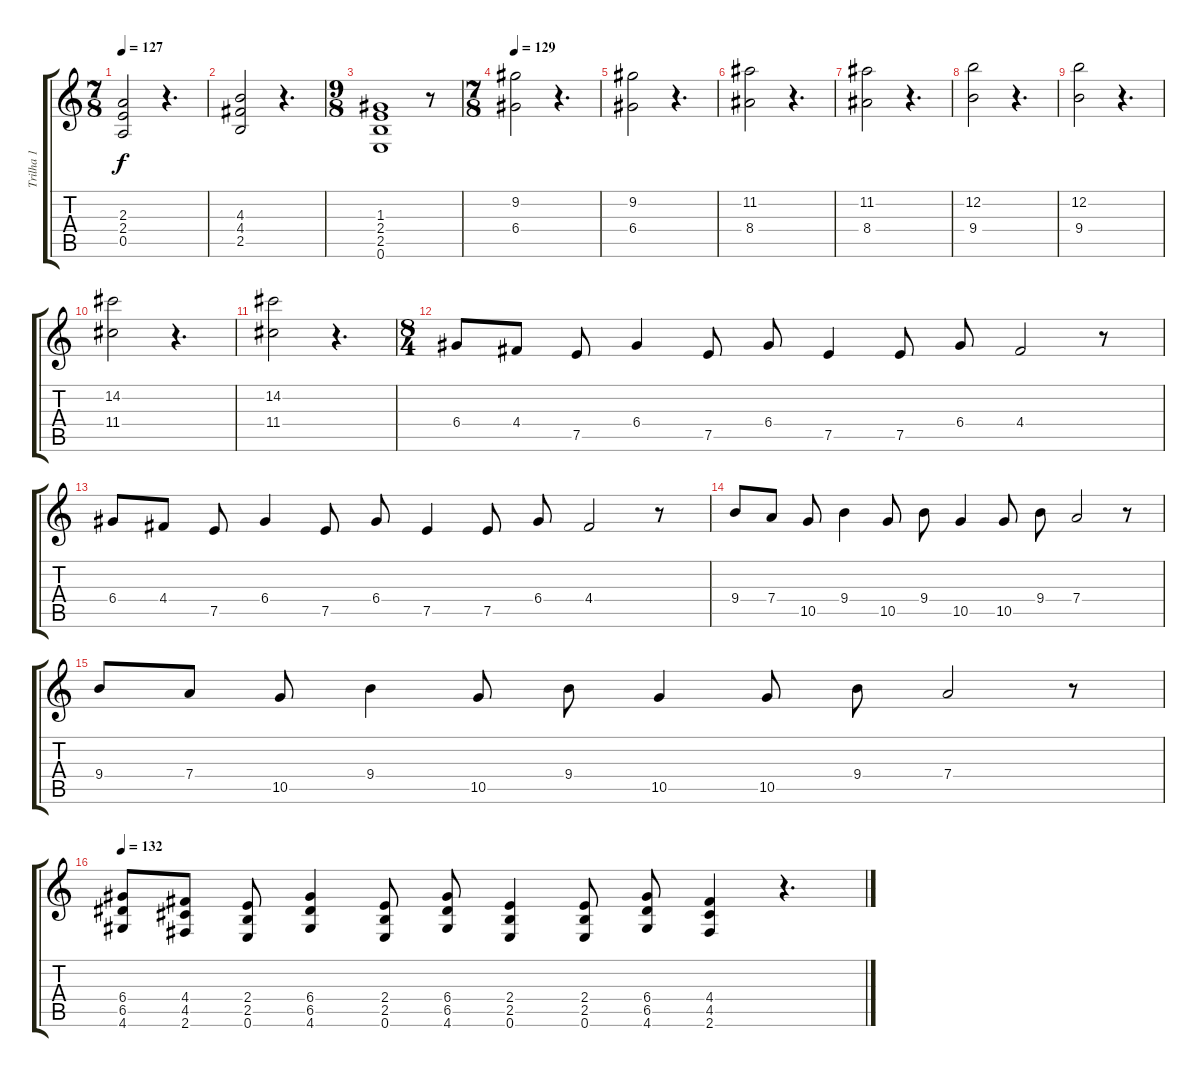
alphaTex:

\track ("Trilha 1" "Trilha 1") {instrument acousticguitarnylon}
\staff {score tabs}
\tuning (E4 B3 G3 D3 A2 E2) {hide}
\ts (7 8)
\tempo 127
\clef g2
\ks c
(2.3 2.4 0.5).2{dy f} r.4{d} |
(4.3 4.4 2.5).2 r.4{d} |
\ts (9 8)
(1.3 2.4 2.5 0.6).1 r.8 |
\ts (7 8)
\tempo 129
(9.2 6.4).2 r.4{d} |
(9.2 6.4).2 r.4{d} |
(11.2 8.4).2 r.4{d} |
(11.2 8.4).2 r.4{d} |
(12.2 9.4).2 r.4{d} |
(12.2 9.4).2 r.4{d} |
(14.2 11.4).2 r.4{d} |
(14.2 11.4).2 r.4{d} |
\ts (8 4)
6.4.8 4.4.8 7.5.8 6.4.4 7.5.8 6.4.8 7.5.4 7.5.8 6.4.8 4.4.2 r.8 |
6.4.8 4.4.8 7.5.8 6.4.4 7.5.8 6.4.8 7.5.4 7.5.8 6.4.8 4.4.2 r.8 |
9.4.8 7.4.8 10.5.8 9.4.4 10.5.8 9.4.8 10.5.4 10.5.8 9.4.8 7.4.2 r.8 |
9.4.8 7.4.8 10.5.8 9.4.4 10.5.8 9.4.8 10.5.4 10.5.8 9.4.8 7.4.2 r.8 |
\tempo 132
(6.4 6.5 4.6).8 (4.4 4.5 2.6).8 (2.4 2.5 0.6).8 (6.4 6.5 4.6).4 (2.4 2.5 0.6).8 (6.4 6.5 4.6).8 (2.4 2.5 0.6).4 (2.4 2.5 0.6).8 (6.4 6.5 4.6).8 (4.4 4.5 2.6).4 r.4{d}
